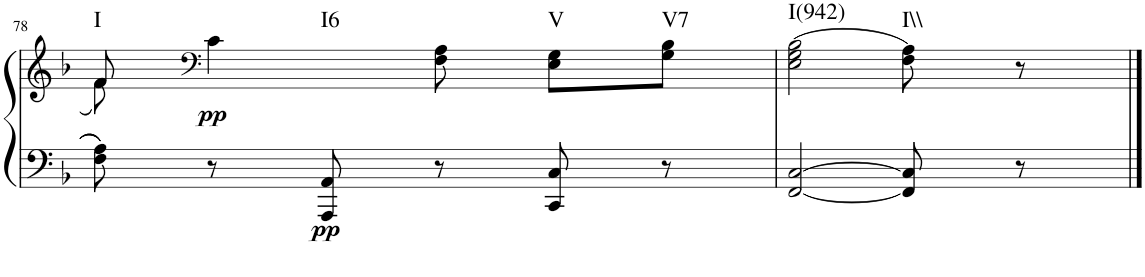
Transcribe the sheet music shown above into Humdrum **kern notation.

**kern	**kern	**dynam	**harte
*part1	*part1	*part1	*part1
*staff2	*staff1	*staff1/2	*
*I"Klavier linke Hand	*	*	*
!!LO:PB:g=z
*clefF4	*clefG2	*	*
*k[b-]	*k[b-]	*	*
*M3/4	*M3/4	*	*
=78	=78	=78	=78
*	*^	*	*
!	!	!	!	!LO:H:kt=I
8F\ 8A\	8f/	8f\	.	N
*	*clefF4	*	*	*
!	!	!	!LO:DY:b	!LO:H:kt=I6
8r	4c\	2ryy	pp	N
!	!	!	!LO:DY:b=2	!
8AAA/ 8AA/	.	.	pp	.
8r	8F\ 8A\	.	.	.
!	!	!	!	!LO:H:kt=V
8CC/ 8C/	8E\ 8G\L	.	.	N
!	!	!	!	!LO:H:kt=V7
8r	8G\ 8B-\J	8ryy	.	N
=79	=79	=79	=79	=79
!	!	!	!	!LO:H:kt=I(942)
*	*v	*v	*	*
[2FF/ [2C/	(2E\ 2G\ 2B-\	.	N
!	!	!	!LO:H:kt=I\\
8FF/] 8C/]	8F\ 8A\)	.	N
8r	8r	.	.
==	==	==	==
*-	*-	*-	*-
